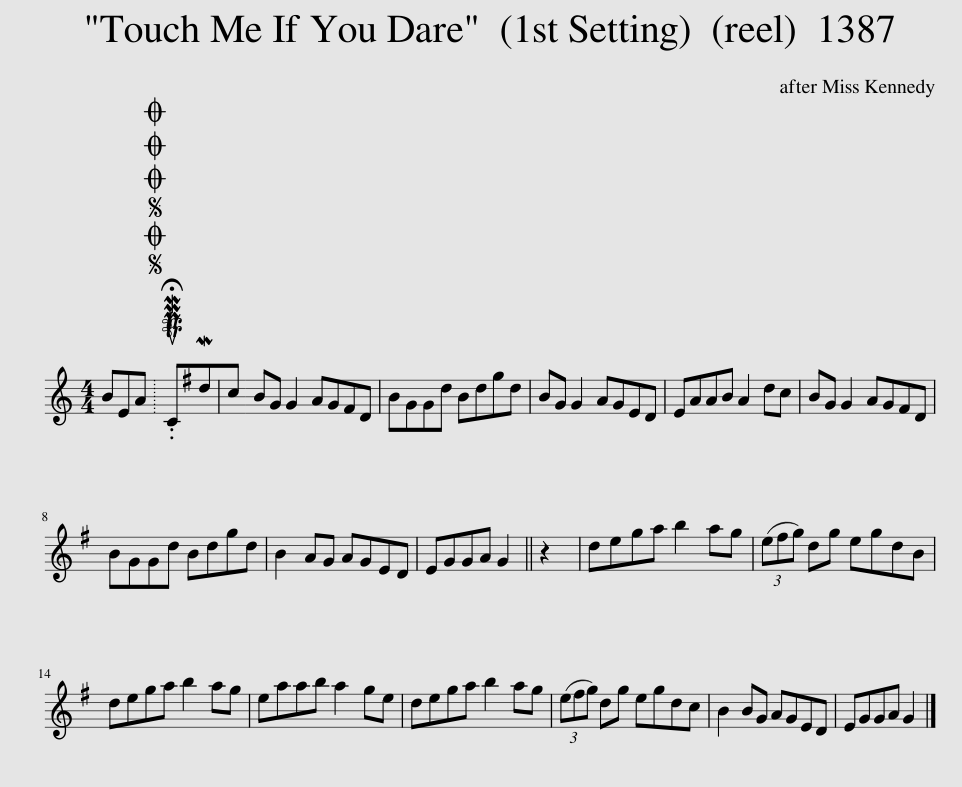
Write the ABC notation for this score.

X:1
L:1/8
M:4/4
I:linebreak $
K:C
V:1 treble
V:1
 BEA |SOSOOO .!fermata!PMTuCMdc | BG G2 AG^FD | BGGd Bdgd | BG G2 AGED | %5
 EAAB A2 dc | BG G2 AG^FD |$ BGGd Bdgd | B2 AG AGED | EGGA G2 || %10
 z2 | dega b2 ag | (3(e^fg) dg egdB |$ dega b2 ag | eaab a2 ge | %15
 dega b2 ag | (3(e^fg) dg egdc | B2 BG AGED | EGGA G2 |] %19
